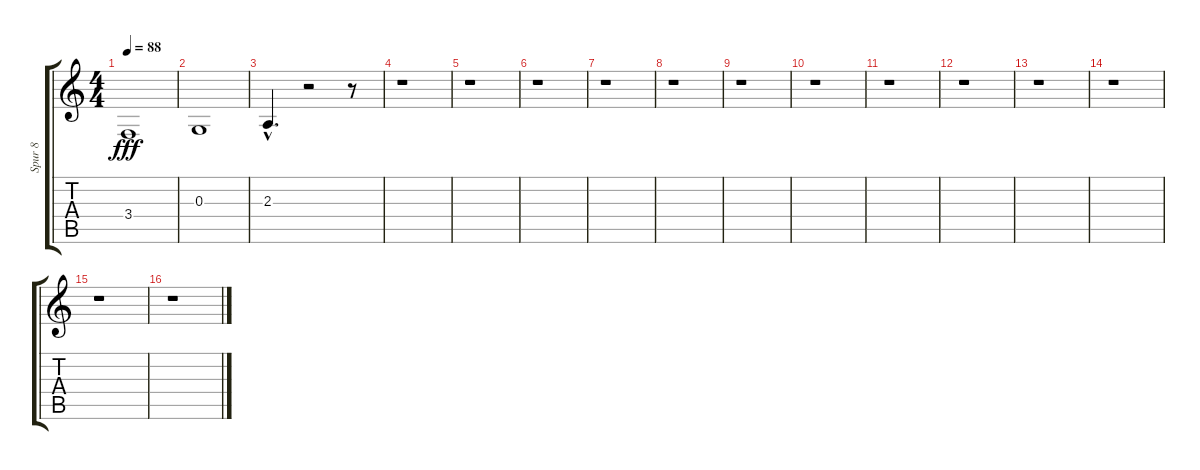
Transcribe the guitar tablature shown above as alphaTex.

\track ("Spur 8" "Spur 8") {instrument pad2warm}
\staff {score tabs}
\tuning (E4 B3 G3 D3 A2 E2) {hide}
\ts (4 4)
\tempo 88
\clef g2
\ks c
3.4.1{dy fff} |
0.3.1 |
2.3{hac}.4{d} r.2 r.8 |
r.1 |
r.1 |
r.1 |
r.1 |
r.1 |
r.1 |
r.1 |
r.1 |
r.1 |
r.1 |
r.1 |
r.1 |
r.1
